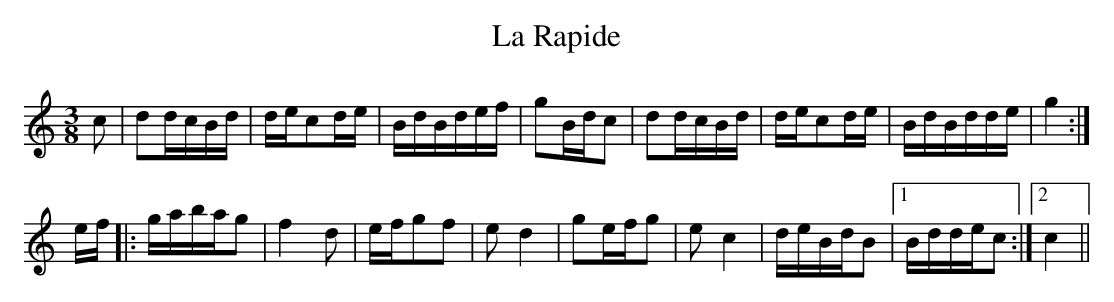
X:1
T:La Rapide
M:3/8
L:1/16
K:C
c2|d2dcBd|dec2de|BdBdef|g2Bdc2|\
d2dcBd|dec2de|BdBdde|g4:|
ef|:gabag2|f4d2|efg2f2|e2d4|\
g2efg2|e2c4|deBdB2|1 Bddec2:|2 c4||
